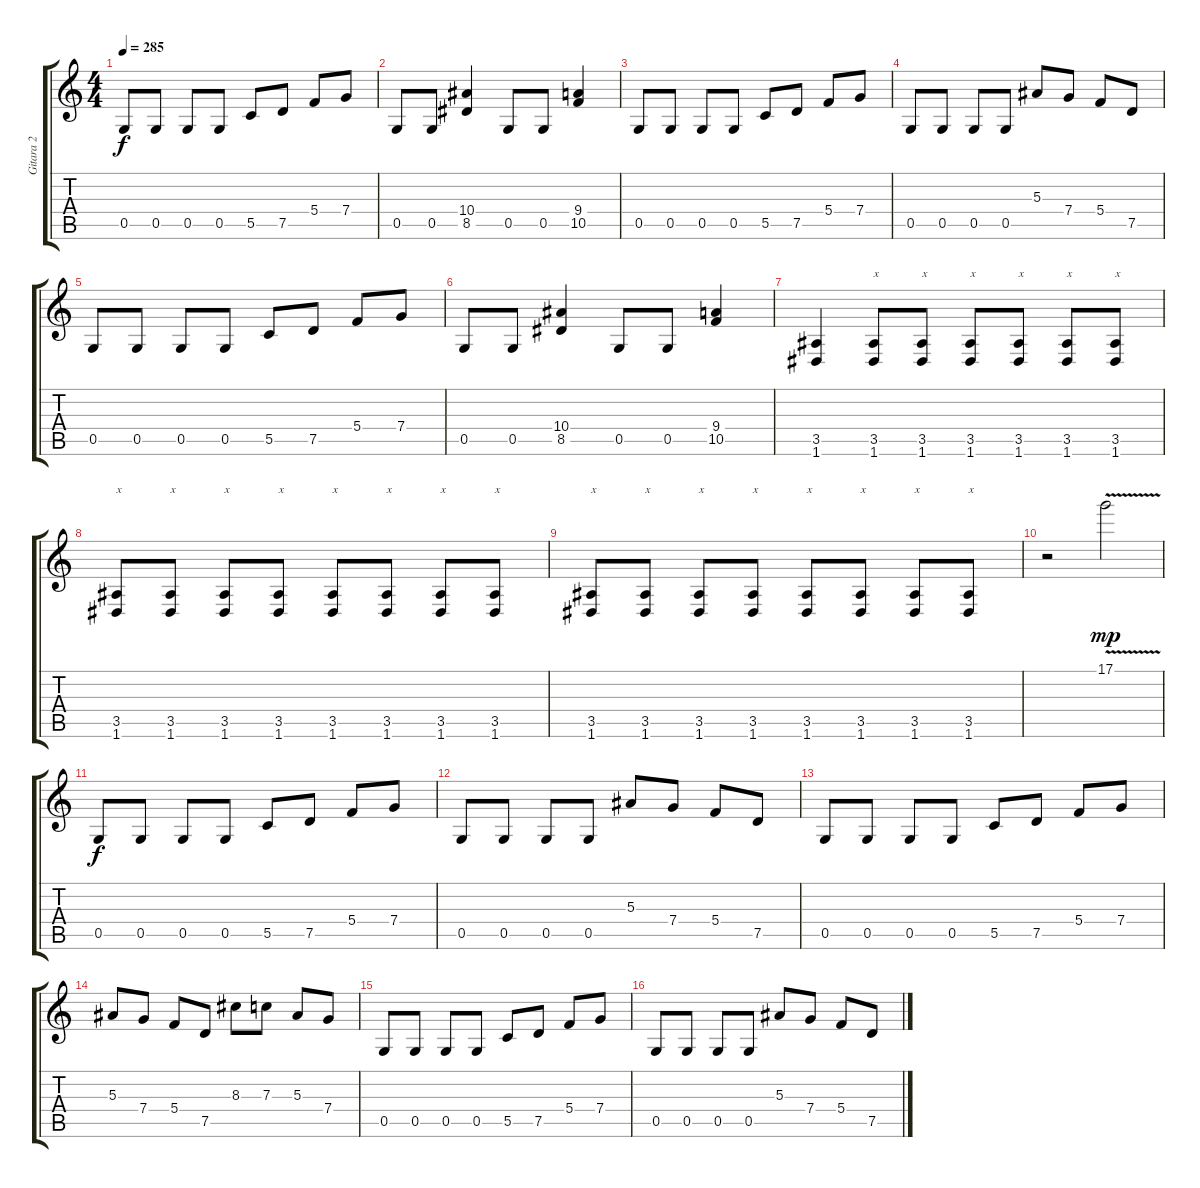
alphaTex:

\track ("Gitara 2" "Gitara 2") {instrument distortionguitar}
\staff {score tabs}
\tuning (D4 A3 F3 C3 G2 D2) {hide}
\ts (4 4)
\tempo 285
\clef g2
\ks c
0.5.8{dy f} 0.5.8 0.5.8 0.5.8 5.5.8 7.5.8 5.4.8 7.4.8 |
0.5.8 0.5.8 (10.4 8.5).4 0.5.8 0.5.8 (9.4 10.5).4 |
0.5.8 0.5.8 0.5.8 0.5.8 5.5.8 7.5.8 5.4.8 7.4.8 |
0.5.8 0.5.8 0.5.8 0.5.8 5.3.8 7.4.8 5.4.8 7.5.8 |
0.5.8 0.5.8 0.5.8 0.5.8 5.5.8 7.5.8 5.4.8 7.4.8 |
0.5.8 0.5.8 (10.4 8.5).4 0.5.8 0.5.8 (9.4 10.5).4 |
(3.5 1.6).4 (3.5 1.6).8{txt "x"} (3.5 1.6).8{txt "x"} (3.5 1.6).8{txt "x"} (3.5 1.6).8{txt "x"} (3.5 1.6).8{txt "x"} (3.5 1.6).8{txt "x"} |
(3.5 1.6).8{txt "x"} (3.5 1.6).8{txt "x"} (3.5 1.6).8{txt "x"} (3.5 1.6).8{txt "x"} (3.5 1.6).8{txt "x"} (3.5 1.6).8{txt "x"} (3.5 1.6).8{txt "x"} (3.5 1.6).8{txt "x"} |
(3.5 1.6).8{txt "x"} (3.5 1.6).8{txt "x"} (3.5 1.6).8{txt "x"} (3.5 1.6).8{txt "x"} (3.5 1.6).8{txt "x"} (3.5 1.6).8{txt "x"} (3.5 1.6).8{txt "x"} (3.5 1.6).8{txt "x"} |
r.2 17.1{v}.2{dy mp} |
0.5.8{dy f} 0.5.8 0.5.8 0.5.8 5.5.8 7.5.8 5.4.8 7.4.8 |
0.5.8 0.5.8 0.5.8 0.5.8 5.3.8 7.4.8 5.4.8 7.5.8 |
0.5.8 0.5.8 0.5.8 0.5.8 5.5.8 7.5.8 5.4.8 7.4.8 |
5.3.8 7.4.8 5.4.8 7.5.8 8.3.8 7.3.8 5.3.8 7.4.8 |
0.5.8 0.5.8 0.5.8 0.5.8 5.5.8 7.5.8 5.4.8 7.4.8 |
0.5.8 0.5.8 0.5.8 0.5.8 5.3.8 7.4.8 5.4.8 7.5.8
